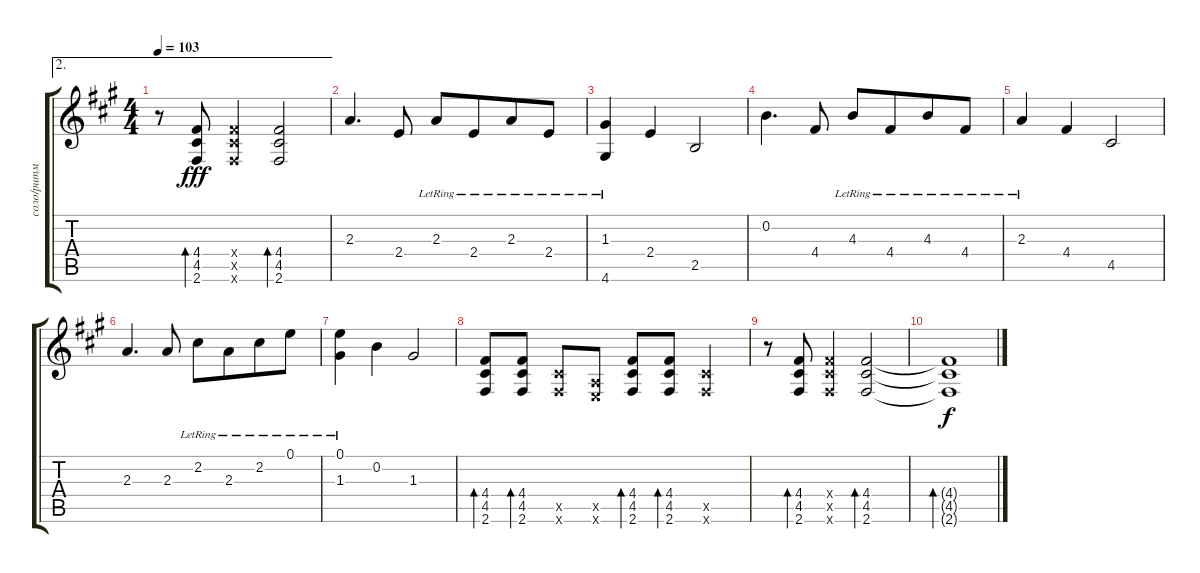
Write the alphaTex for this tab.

\track ("соло/ритм" "соло/ритм") {instrument acousticguitarsteel}
\staff {score tabs}
\tuning (E4 B3 G3 D3 A2 E2) {hide}
\ae 2
\ts (4 4)
\tempo 103
\clef g2
\ks f#minor
r.8{dy fff} (4.4 4.5 2.6).8{bd 60} (4.4{x} 4.5{x} 2.6{x}).4 (4.4 4.5 2.6).2{bd 60} |
2.3.4{d} 2.4.8 2.3{lr}.8 2.4{lr}.8{beam merge} 2.3{lr}.8 2.4{lr}.8 |
(1.3 4.6{lr}).4 2.4.4 2.5.2 |
0.2.4{d} 4.4.8 4.3{lr}.8 4.4{lr}.8{beam merge} 4.3{lr}.8 4.4{lr}.8 |
2.3{lr}.4 4.4.4 4.5.2 |
2.3.4{d} 2.3.8 2.2{lr}.8 2.3{lr}.8{beam merge} 2.2{lr}.8 0.1{lr}.8 |
(0.1 1.3{lr}).4 0.2.4 1.3.2 |
(4.4 4.5 2.6).8{bd 60} (4.4 4.5 2.6).8{bd 60} (4.5{x} 2.6{x}).8 (0.5{x} 0.6{x}).8 (4.4 4.5 2.6).8{bd 60} (4.4 4.5 2.6).8{bd 60} (4.5{x} 2.6{x}).4 |
r.8 (4.4 4.5 2.6).8{bd 60} (4.4{x} 4.5{x} 2.6{x}).4 (4.4 4.5 2.6).2{bd 60} |
(4.4{t} 4.5{t} 2.6{t}).1{bd 60 dy f}
